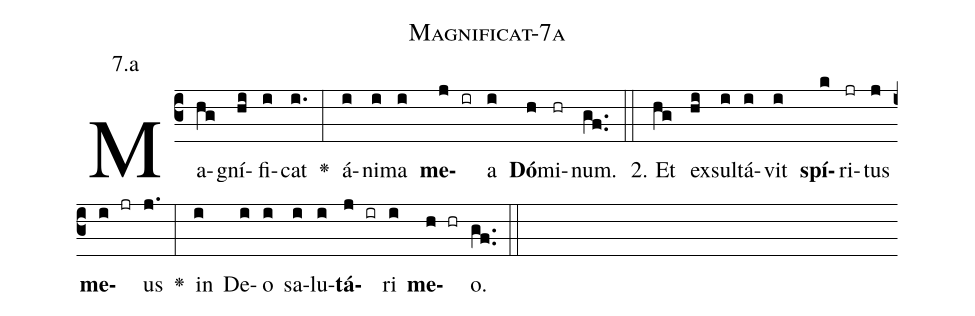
name: Magnificat-7a;
annotation: 7.a;
%%
(c3)Ma(hg)gní(hi)fi(i)cat(i.) <v>\greheightstar</v>(:) á(i)ni(i)ma(i) <b>me</b>(j ir)a(i) <b>Dó</b>(h)mi(hr)num.(gf..) (::)
2. Et(hg) ex(hi)sul(i)tá(i)vit(i) <b>spí</b>(k)ri(jr)tus(j) <b>me</b>(i jr)us(j.) <v>\greheightstar</v>(:) in(i) De(i)o(i) sa(i)lu(i)<b>tá</b>(j ir)ri(i) <b>me</b>(h hr)o.(gf..) (::)


%E(i) u(i) o(j) u(i) a(h) e.(gf..) (::)
